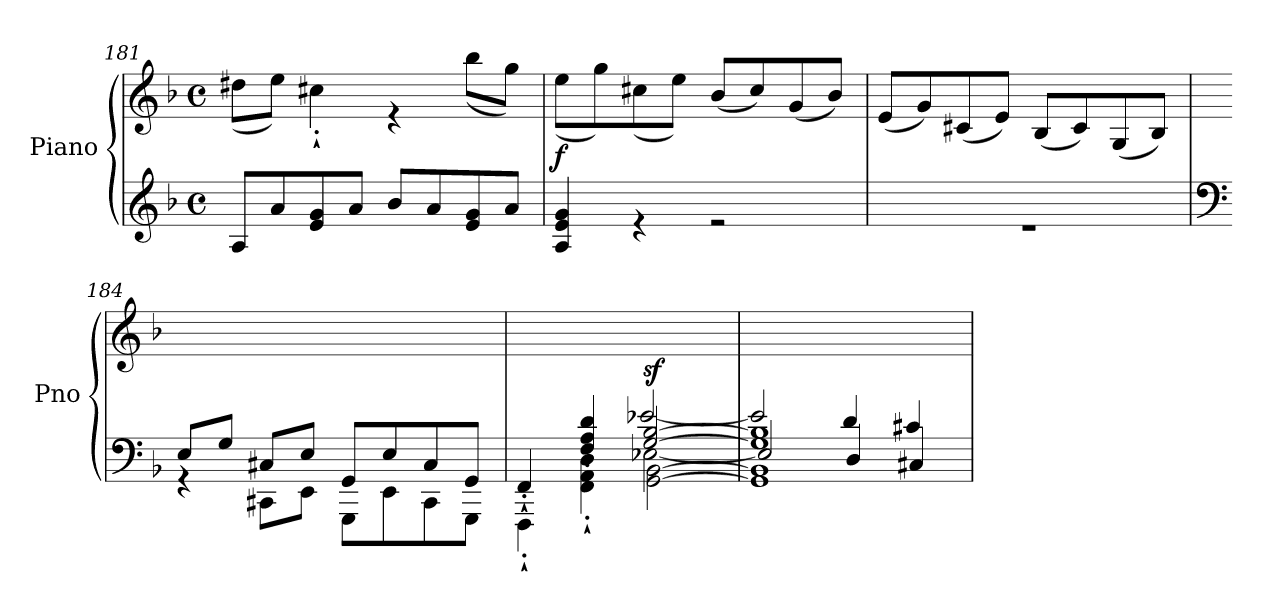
**kern	**kern	**dynam
*part1	*part1	*part1
*staff2	*staff1	*staff1/2
*I"Piano	*	*
*I'Pno	*	*
*clefG2	*clefG2	*
*k[b-]	*k[b-]	*
*M4/4	*M4/4	*
*met(c)	*met(c)	*
=181	=181	=181
*^	*^	*
1ryy	8A/L	1ryy	(>8dd#X\L	.
.	8a/	.	8ee\J)	.
.	8e/ 8g/	.	4cc#X'`\	.
.	8a/J	.	.	.
.	8b-/L	.	4r	.
.	8a/	.	.	.
.	8e/ 8g/	.	(>8bb-\L	.
.	8a/J	.	8gg\J)	.
=182	=182	=182	=182	=182
!	!	!	!	!LO:DY:b
1ryy	4A/ 4e/ 4g/	1ryy	(>8ee\L	f
.	.	.	8gg\)	.
.	4r	.	(>8cc#X\	.
.	.	.	8ee\J)	.
.	2r	.	(<8b-/L	.
.	.	.	8cc#/)	.
.	.	.	(<8g/	.
.	.	.	8b-/J)	.
=183	=183	=183	=183	=183
1ryy	1r	1ryy	(<8e/L	.
.	.	.	8g/)	.
.	.	.	(<8c#X/	.
.	.	.	8e/J)	.
.	.	.	(<8B-/L	.
.	.	.	8c#/)	.
.	.	.	(<8G/	.
.	.	.	8B-/J)	.
*v	*v	*	*	*
*	*v	*v	*
!!LO:LB:g=z
=184	=184	=184
*clefF4	*	*
*^	*	*
*	*^	*	*
1ryy	4rGG	8E/L	1ryy	.
.	.	8G/J	.	.
.	8CC#X\L	8C#X/L	.	.
.	8EE\J	8E/J	.	.
.	8GGG\L	8GG/L	.	.
.	8EE\	8E/	.	.
.	8CC#\	8C#/	.	.
.	8GGG\J	8GG/J	.	.
=185	=185	=185	=185	=185
*	*	*^	*^	*
2ryy	4FFF'`\	2ryy	4FF'`/	1ryy	2ryy	.
.	4FF\'` 4AA\'` 4D\'`	.	4F/'` 4A/'` 4d/'`	.	.	.
!	!	!	!	!	!	!LO:DY:b
[2G/ [2B-/	[2E-X\	[2GG\ [2BB-\	[2e-X/	.	2ryy	sf
*	*	*	*	*v	*v	*
=186	=186	=186	=186	=186	=186
1G] 1B-]	2E-/]	1GG] 1BB-]	2e-/]	1ryy	.
.	4D/	.	4d/	.	.
.	4C#X/	.	4c#X/	.	.
*v	*v	*v	*v	*	*
=	=	=
*-	*-	*-
